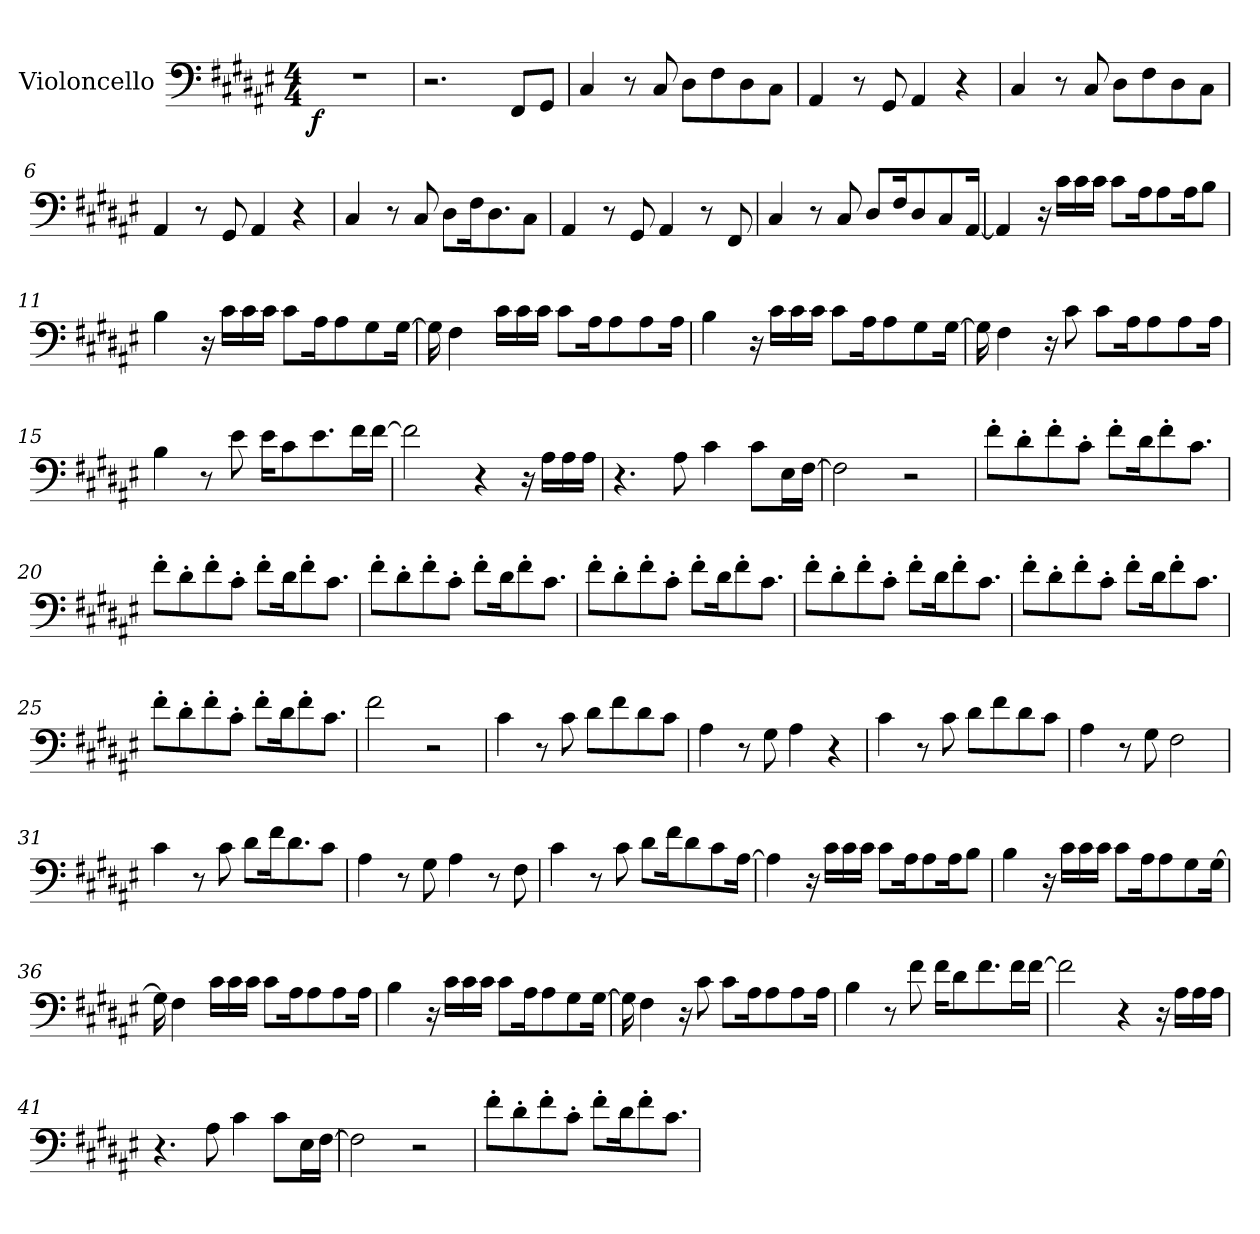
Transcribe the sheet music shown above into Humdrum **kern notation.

**kern	**dynam
*part1	*part1
*staff1	*staff1
*I"Violoncello	*
*I'Vc.	*
*clefF4	*
*k[f#c#g#d#a#e#]	*
*M4/4	*
*MM93	*
=1	=1
!	!LO:DY:b
1r	f
=2	=2
2.r	.
8FF#/L	.
8GG#/J	.
=3	=3
4C#/	.
8r	.
8C#/	.
8D#\L	.
8F#\	.
8D#\	.
8C#\J	.
=4	=4
4AA#/	.
8r	.
8GG#/	.
4AA#/	.
4r	.
=5	=5
4C#/	.
8r	.
8C#/	.
8D#\L	.
8F#\	.
8D#\	.
8C#\J	.
=6	=6
4AA#/	.
8r	.
8GG#/	.
4AA#/	.
4r	.
=7	=7
4C#/	.
8r	.
8C#/	.
8D#\L	.
16F#\K	.
8.D#\	.
8C#\J	.
!!LO:LB:g=z
=8	=8
4AA#/	.
8r	.
8GG#/	.
4AA#/	.
8r	.
8FF#/	.
=9	=9
4C#/	.
8r	.
8C#/	.
8D#/L	.
16F#/K	.
8D#/	.
8C#/	.
[16AA#/Jk	.
=10	=10
4AA#/]	.
16r	.
16c#\LL	.
16c#\	.
16c#\JJ	.
8c#\L	.
16A#\K	.
8A#\	.
16A#\K	.
8B\J	.
=11	=11
4B\	.
16r	.
16c#\LL	.
16c#\	.
16c#\JJ	.
8c#\L	.
16A#\K	.
8A#\	.
8G#\	.
[16G#\Jk	.
!!LO:LB:g=z
=12	=12
16G#\]	.
4F#\	.
16c#\LL	.
16c#\	.
16c#\JJ	.
8c#\L	.
16A#\K	.
8A#\	.
8A#\	.
16A#\Jk	.
=13	=13
4B\	.
16r	.
16c#\LL	.
16c#\	.
16c#\JJ	.
8c#\L	.
16A#\K	.
8A#\	.
8G#\	.
[16G#\Jk	.
=14	=14
16G#\]	.
4F#\	.
16r	.
8c#\	.
8c#\L	.
16A#\K	.
8A#\	.
8A#\	.
16A#\Jk	.
=15	=15
4B\	.
8r	.
8e#\	.
16e#\KL	.
8c#\	.
8.e#\	.
16f#\L	.
[16f#\JJ	.
!!LO:LB:g=z
=16	=16
2f#\]	.
4r	.
16r	.
16A#\LL	.
16A#\	.
16A#\JJ	.
=17	=17
4.r	.
8A#\	.
4c#\	.
8c#\L	.
16E#\L	.
[16F#\JJ	.
=18	=18
2F#\]	.
2r	.
=19	=19
8f#'\L	.
8d#'\	.
8f#'\	.
8c#'\J	.
8f#'\L	.
16d#\K	.
8f#'\	.
8.c#\J	.
=20	=20
8f#'\L	.
8d#'\	.
8f#'\	.
8c#'\J	.
8f#'\L	.
16d#\K	.
8f#'\	.
8.c#\J	.
!!LO:LB:g=z
=21	=21
8f#'\L	.
8d#'\	.
8f#'\	.
8c#'\J	.
8f#'\L	.
16d#\K	.
8f#'\	.
8.c#\J	.
=22	=22
8f#'\L	.
8d#'\	.
8f#'\	.
8c#'\J	.
8f#'\L	.
16d#\K	.
8f#'\	.
8.c#\J	.
=23	=23
8f#'\L	.
8d#'\	.
8f#'\	.
8c#'\J	.
8f#'\L	.
16d#\K	.
8f#'\	.
8.c#\J	.
!!LO:LB:g=z
=24	=24
8f#'\L	.
8d#'\	.
8f#'\	.
8c#'\J	.
8f#'\L	.
16d#\K	.
8f#'\	.
8.c#\J	.
=25	=25
8f#'\L	.
8d#'\	.
8f#'\	.
8c#'\J	.
8f#'\L	.
16d#\K	.
8f#'\	.
8.c#\J	.
=26	=26
2f#\	.
2r	.
=27	=27
4c#\	.
8r	.
8c#\	.
8d#\L	.
8f#\	.
8d#\	.
8c#\J	.
=28	=28
4A#\	.
8r	.
8G#\	.
4A#\	.
4r	.
!!LO:LB:g=z
=29	=29
4c#\	.
8r	.
8c#\	.
8d#\L	.
8f#\	.
8d#\	.
8c#\J	.
=30	=30
4A#\	.
8r	.
8G#\	.
2F#\	.
=31	=31
4c#\	.
8r	.
8c#\	.
8d#\L	.
16f#\K	.
8.d#\	.
8c#\J	.
=32	=32
4A#\	.
8r	.
8G#\	.
4A#\	.
8r	.
8F#\	.
=33	=33
4c#\	.
8r	.
8c#\	.
8d#\L	.
16f#\K	.
8d#\	.
8c#\	.
[16A#\Jk	.
!!LO:LB:g=z
=34	=34
4A#\]	.
16r	.
16c#\LL	.
16c#\	.
16c#\JJ	.
8c#\L	.
16A#\K	.
8A#\	.
16A#\K	.
8B\J	.
=35	=35
4B\	.
16r	.
16c#\LL	.
16c#\	.
16c#\JJ	.
8c#\L	.
16A#\K	.
8A#\	.
8G#\	.
[16G#\Jk	.
=36	=36
16G#\]	.
4F#\	.
16c#\LL	.
16c#\	.
16c#\JJ	.
8c#\L	.
16A#\K	.
8A#\	.
8A#\	.
16A#\Jk	.
=37	=37
4B\	.
16r	.
16c#\LL	.
16c#\	.
16c#\JJ	.
8c#\L	.
16A#\K	.
8A#\	.
8G#\	.
[16G#\Jk	.
!!LO:LB:g=z
=38	=38
16G#\]	.
4F#\	.
16r	.
8c#\	.
8c#\L	.
16A#\K	.
8A#\	.
8A#\	.
16A#\Jk	.
=39	=39
4B\	.
8r	.
8f#\	.
16f#\KL	.
8d#\	.
8.f#\	.
16f#\L	.
[16f#\JJ	.
=40	=40
2f#\]	.
4r	.
16r	.
16A#\LL	.
16A#\	.
16A#\JJ	.
=41	=41
4.r	.
8A#\	.
4c#\	.
8c#\L	.
16E#\L	.
[16F#\JJ	.
=42	=42
2F#\]	.
2r	.
!!LO:LB:g=z
=43	=43
8f#'\L	.
8d#'\	.
8f#'\	.
8c#'\J	.
8f#'\L	.
16d#\K	.
8f#'\	.
8.c#\J	.
=	=
*-	*-
